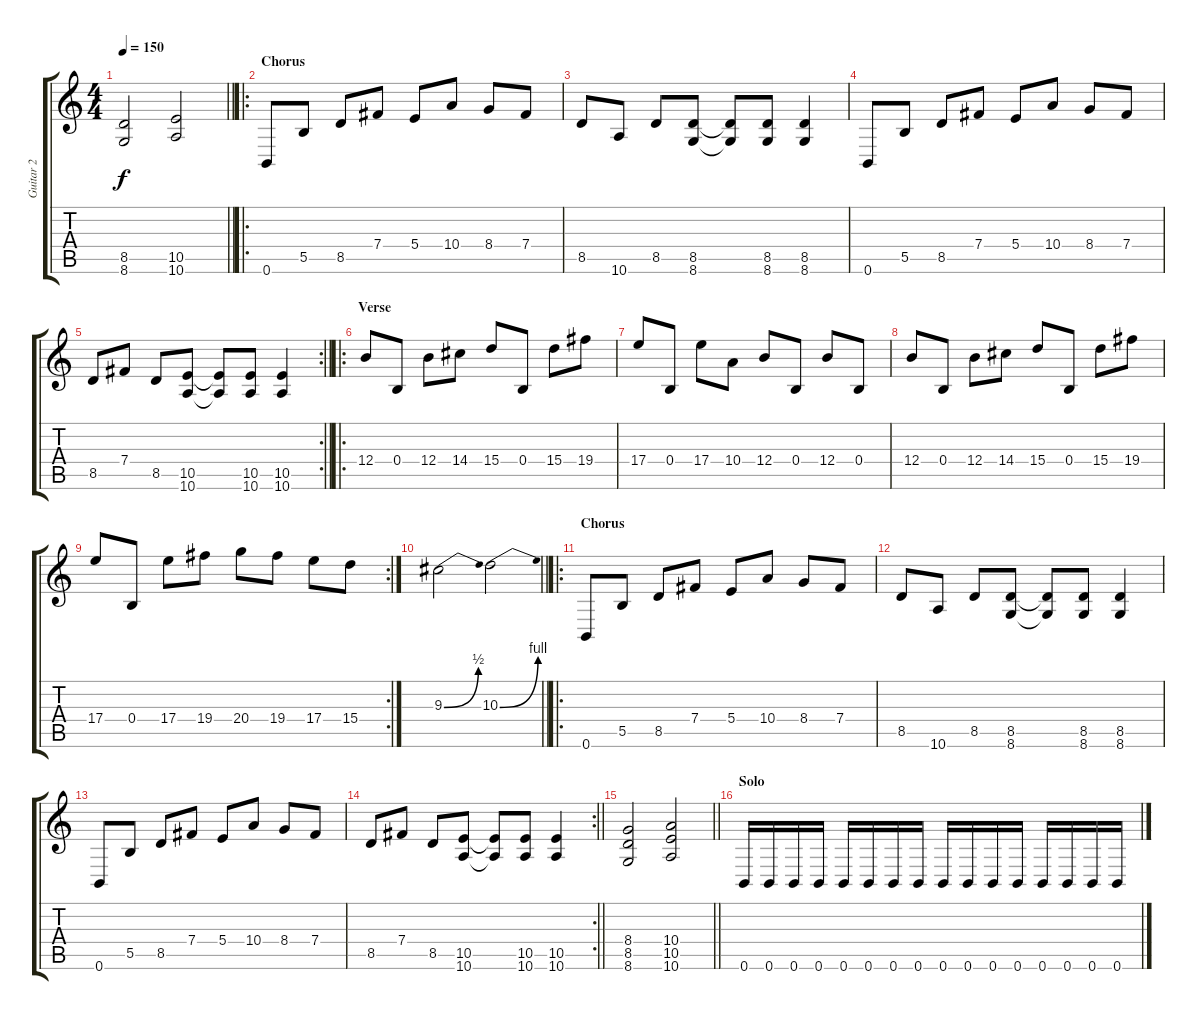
\track ("Guitar 2" "Guitar 2") {instrument distortionguitar}
\staff {score tabs}
\tuning (Db4 Ab3 E3 B2 Gb2 B1) {hide}
\ts (4 4)
\tempo 150
\clef g2
\barLineRight lightlight
\ks c
(8.5 8.6).2{dy f} (10.5 10.6).2 |
\ro
\section ("" "Chorus")
0.6.8 5.5.8 8.5.8 7.4.8 5.4.8 10.4.8 8.4.8 7.4.8 |
8.5.8 10.6.8 8.5.8 (8.5 8.6).8 (8.5{t} 8.6{t}).8 (8.5 8.6).8 (8.5 8.6).4 |
0.6.8 5.5.8 8.5.8 7.4.8 5.4.8 10.4.8 8.4.8 7.4.8 |
\rc 2
\barLineRight lightlight
8.5.8 7.4.8 8.5.8 (10.5 10.6).8 (10.5{t} 10.6{t}).8 (10.5 10.6).8 (10.5 10.6).4 |
\ro
\section ("" "Verse")
12.4.8 0.4.8 12.4.8 14.4.8 15.4.8 0.4.8 15.4.8 19.4.8 |
17.4.8 0.4.8 17.4.8 10.4.8 12.4.8 0.4.8 12.4.8 0.4.8 |
12.4.8 0.4.8 12.4.8 14.4.8 15.4.8 0.4.8 15.4.8 19.4.8 |
\rc 2
17.4.8 0.4.8 17.4.8 19.4.8 20.4.8 19.4.8 17.4.8 15.4.8 |
\barLineRight lightlight
9.3{be (bend 0 0 60 2)}.2 10.3{be (bend 0 0 60 4)}.2 |
\ro
\section ("" "Chorus")
0.6.8 5.5.8 8.5.8 7.4.8 5.4.8 10.4.8 8.4.8 7.4.8 |
8.5.8 10.6.8 8.5.8 (8.5 8.6).8 (8.5{t} 8.6{t}).8 (8.5 8.6).8 (8.5 8.6).4 |
0.6.8 5.5.8 8.5.8 7.4.8 5.4.8 10.4.8 8.4.8 7.4.8 |
\rc 2
\barLineRight lightlight
8.5.8 7.4.8 8.5.8 (10.5 10.6).8 (10.5{t} 10.6{t}).8 (10.5 10.6).8 (10.5 10.6).4 |
\barLineRight lightlight
(8.4 8.5 8.6).2 (10.4 10.5 10.6).2 |
\section ("" "Solo")
0.6.16 0.6.16 0.6.16 0.6.16 0.6.16 0.6.16 0.6.16 0.6.16 0.6.16 0.6.16 0.6.16 0.6.16 0.6.16 0.6.16 0.6.16 0.6.16
